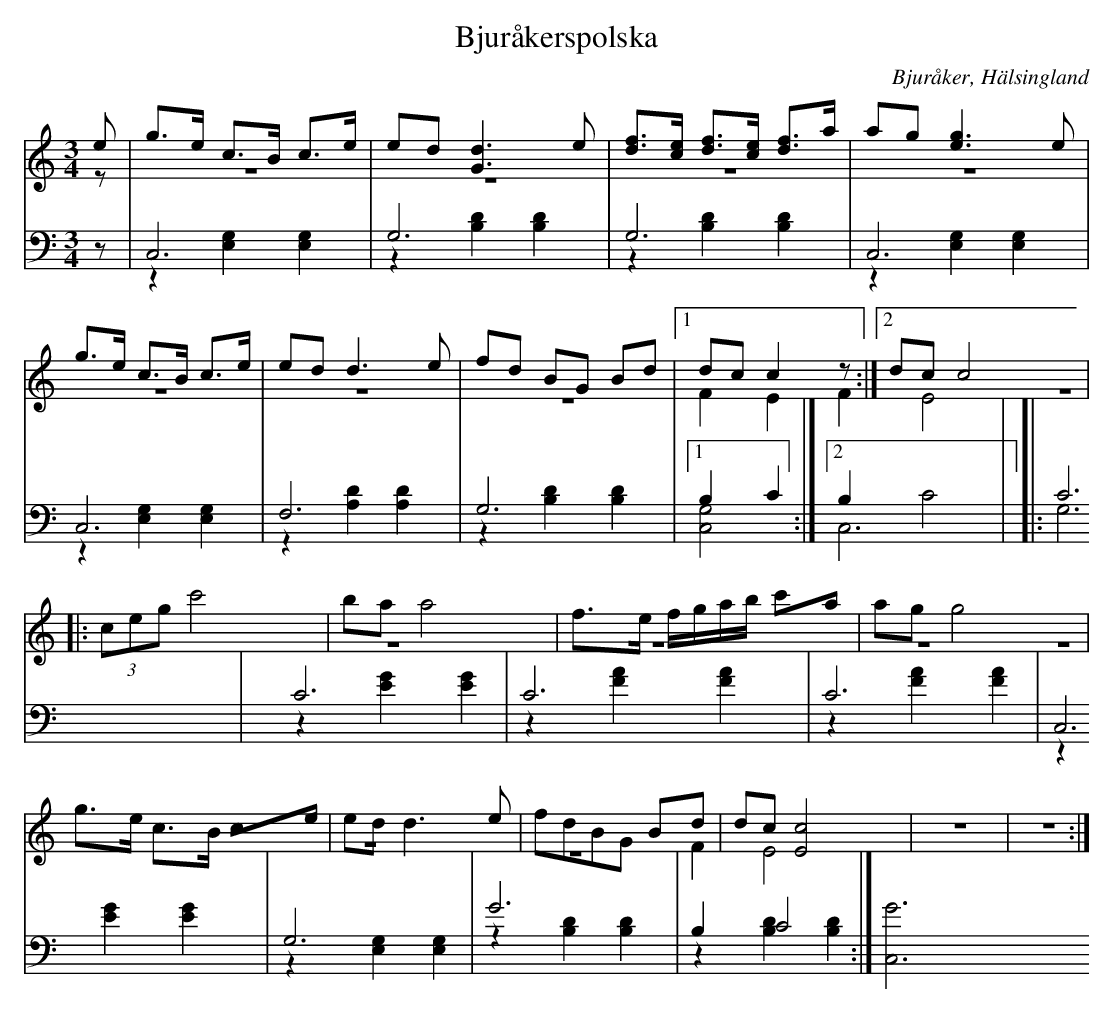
X:1
T: Bjuråkerspolska
O: Bjuråker, Hälsingland
M: 3/4
L: 1/8
K: C
V:1
V:2 merge
V:3
V: 4 merge
V:1
e|g>e c>B c>e|ed [G3d3] e |[df]>[ce] [df]>[ce] [df]>a|ag [e3g3] e|
g>e c>B c>e|ed d3 e |fd BG Bd|1 dc c2 z:|2 dc c4|
|:(3ceg c'4|ba a4|f>e f/g/a/b/ c'a|ag g4|
g>e c>B c>e|ed d3 e|fdBG Bd|dc [E4c4]|z6|z6:|
V:2
z|z6|z6|z6|z6|
z6|z6|z6|1 F2 E2:|2 F2 E4|
|:z6|z6|z6|z6|
z6|z6|z6|F2 E4:|
V:3 clef=bass
z|C,6|G,6|G,6|C,6|
C,6|F,6|G,6|1 B,2 C2:|2 B,2 C4|
|:C6|C6|C6|C6|
C,6|G,6|g,6|B,2 C4:|
V:4  clef=bass
z|z2 [E,2G,2] [E,2G,2]|z2 [B,2D2] [B,2D2]|z2 [B,2D2] [B,2D2]|z2 [E,2G,2] [E,2G,2]|
z2 [E,2G,2] [E,2G,2]|z2 [A,2D2] [A,2D2] |z2 [B,2D2] [B,2D2]|1 [C,4G,4]:|2 C,6G,6]|
|:z2 [E2G2] [E2G2]|z2 [F2A2] [F2A2]|z2 [F2A2] [F2A2]|z2 [E2G2] [E2G2]|
z2 [E,2G,2] [E,2G,2]|z2 [B,2D2] [B,2D2]|z2 [B,2D2] [B,2D2]|[C,6G6]:|
